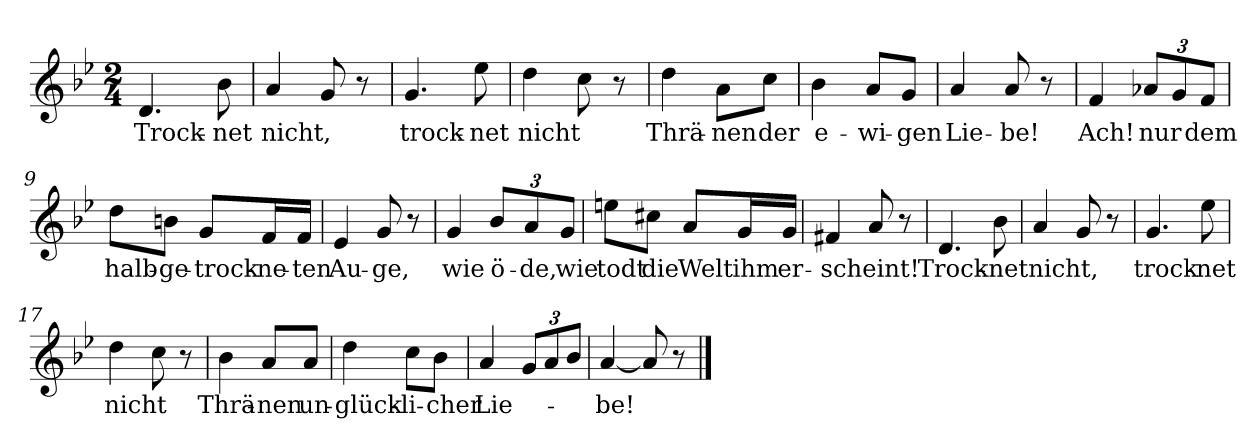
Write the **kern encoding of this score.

**kern	**text
*part1	*part1
*staff1	*staff1
*clefG2	*
*k[b-e-]	*
*M2/4	*
=1	=1
!	!LO:LY:b
4.d/	Trock-
!	!LO:LY:b
8b-\	-net
=2	=2
!	!LO:LY:b
4a/	nicht,
8g/	.
8r	.
=3	=3
!	!LO:LY:b
4.g/	trock-
!	!LO:LY:b
8ee-\	-net
=4	=4
!	!LO:LY:b
4dd\	nicht
8cc\	.
8r	.
=5	=5
!	!LO:LY:b
4dd\	Thrä-
!	!LO:LY:b
8a\L	-nen
!	!LO:LY:b
8cc\J	der
=6	=6
!	!LO:LY:b
4b-\	e-
!	!LO:LY:b
8a/L	-wi-
!	!LO:LY:b
8g/J	-gen
=7	=7
!	!LO:LY:b
4a/	Lie-
!	!LO:LY:b
8a/	-be!
8r	.
=8	=8
!	!LO:LY:b
4f/	Ach!
!	!LO:LY:b
12a-X/L	nur
12g/	.
!	!LO:LY:b
12f/J	dem
!!LO:LB:g=z
=9	=9
!	!LO:LY:b
8dd\L	halb-
!	!LO:LY:b
8bn\J	-ge-
!	!LO:LY:b
8g/L	-trock-
!	!LO:LY:b
16f/L	-ne-
!	!LO:LY:b
16f/JJ	-ten
=10	=10
!	!LO:LY:b
4e-/	Au-
!	!LO:LY:b
8g/	-ge,
8r	.
=11	=11
!	!LO:LY:b
4g/	wie
!	!LO:LY:b
12b-/L	ö-
!	!LO:LY:b
12a/	-de,
!	!LO:LY:b
12g/J	wie
=12	=12
!	!LO:LY:b
8een\L	todt
!	!LO:LY:b
8cc#X\J	die
!	!LO:LY:b
8a/L	Welt
!	!LO:LY:b
16g/L	ihm
!	!LO:LY:b
16g/JJ	er-
=13	=13
!	!LO:LY:b
4f#X/	-scheint!
8a/	.
8r	.
=14	=14
!	!LO:LY:b
4.d/	Trock-
!	!LO:LY:b
8b-\	-net
=15	=15
!	!LO:LY:b
4a/	nicht,
8g/	.
8r	.
=16	=16
!	!LO:LY:b
4.g/	trock-
!	!LO:LY:b
8ee-\	-net
!!LO:LB:g=z
=17	=17
!	!LO:LY:b
4dd\	nicht
8cc\	.
8r	.
=18	=18
!	!LO:LY:b
4b-\	Thrä-
!	!LO:LY:b
8a/L	-nen
!	!LO:LY:b
8a/J	un-
=19	=19
!	!LO:LY:b
4dd\	-glück-
!	!LO:LY:b
8cc\L	-li-
!	!LO:LY:b
8b-\J	-cher
=20	=20
!	!LO:LY:b
4a/	Lie-
12g/L	.
12a/	.
12b-/J	.
=21	=21
!	!LO:LY:b
[4a/	-be!
8a/]	.
8r	.
==	==
*-	*-
